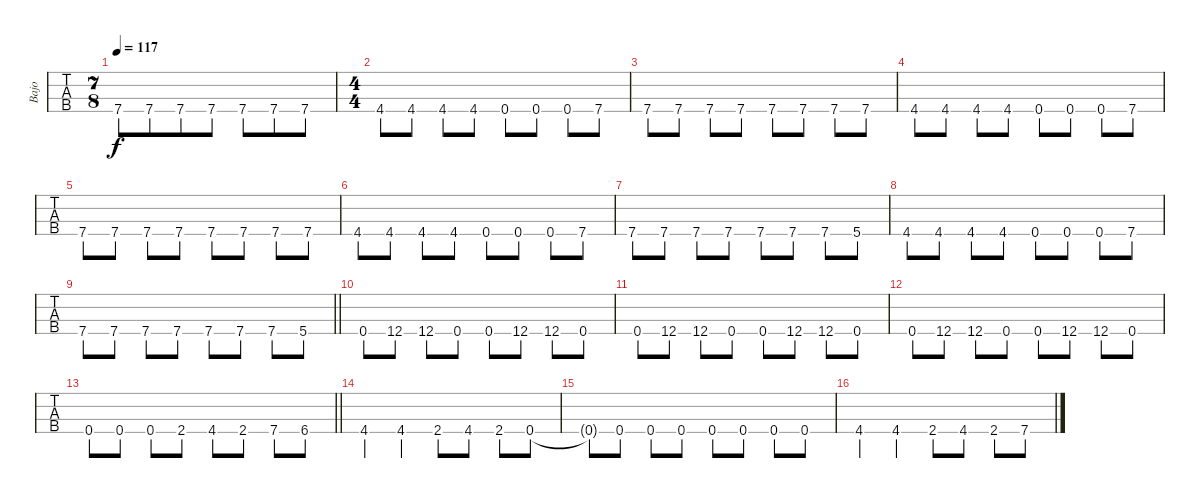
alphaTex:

\track ("Bajo" "Bajo") {instrument electricbassfinger}
\staff {tabs}
\tuning (F2 C2 G1 C1) {hide}
\ts (7 8)
\tempo 117
\clef f4
\ks c
7.4.8{dy f} 7.4.8 7.4.8 7.4.8 7.4.8 7.4.8 7.4.8 |
\ts (4 4)
4.4.8 4.4.8 4.4.8 4.4.8 0.4.8 0.4.8 0.4.8 7.4.8 |
7.4.8 7.4.8 7.4.8 7.4.8 7.4.8 7.4.8 7.4.8 7.4.8 |
4.4.8 4.4.8 4.4.8 4.4.8 0.4.8 0.4.8 0.4.8 7.4.8 |
7.4.8 7.4.8 7.4.8 7.4.8 7.4.8 7.4.8 7.4.8 7.4.8 |
4.4.8 4.4.8 4.4.8 4.4.8 0.4.8 0.4.8 0.4.8 7.4.8 |
7.4.8 7.4.8 7.4.8 7.4.8 7.4.8 7.4.8 7.4.8 5.4.8 |
4.4.8 4.4.8 4.4.8 4.4.8 0.4.8 0.4.8 0.4.8 7.4.8 |
\barLineRight lightlight
7.4.8 7.4.8 7.4.8 7.4.8 7.4.8 7.4.8 7.4.8 5.4.8 |
0.4.8 12.4.8 12.4.8 0.4.8 0.4.8 12.4.8 12.4.8 0.4.8 |
0.4.8 12.4.8 12.4.8 0.4.8 0.4.8 12.4.8 12.4.8 0.4.8 |
0.4.8 12.4.8 12.4.8 0.4.8 0.4.8 12.4.8 12.4.8 0.4.8 |
\barLineRight lightlight
0.4.8 0.4.8 0.4.8 2.4.8 4.4.8 2.4.8 7.4.8 6.4.8 |
4.4.4 4.4.4 2.4.8 4.4.8 2.4.8 0.4.8 |
0.4{t}.8 0.4{st}.8 0.4{st}.8 0.4{st}.8 0.4{st}.8 0.4{st}.8 0.4{st}.8 0.4{st}.8 |
4.4.4 4.4.4 2.4.8 4.4.8 2.4.8 7.4.8
